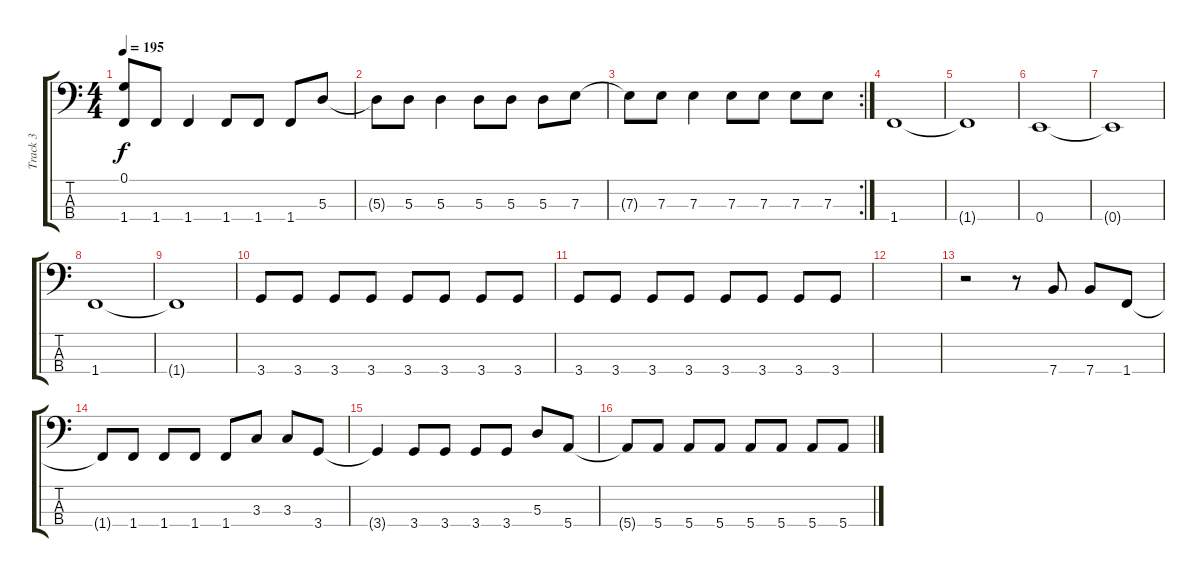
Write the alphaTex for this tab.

\track ("Track 3" "Track 3") {instrument electricbassfinger}
\staff {score tabs}
\tuning (G2 D2 A1 E1) {hide}
\ts (4 4)
\tempo 195
\clef f4
\ks c
(0.1 1.4{t}).8{dy f} 1.4.8 1.4.4 1.4.8 1.4.8 1.4.8 5.3.8 |
5.3{t}.8 5.3.8 5.3.4 5.3.8 5.3.8 5.3.8 7.3.8 |
\rc 2
7.3{t}.8 7.3.8 7.3.4 7.3.8 7.3.8 7.3.8 7.3.8 |
1.4.1 |
1.4{t}.1 |
0.4.1 |
0.4{t}.1 |
1.4.1 |
1.4{t}.1 |
3.4.8 3.4.8 3.4.8 3.4.8 3.4.8 3.4.8 3.4.8 3.4.8 |
3.4.8 3.4.8 3.4.8 3.4.8 3.4.8 3.4.8 3.4.8 3.4.8 |
|
r.2 r.8 7.4.8 7.4.8 1.4.8 |
1.4{t}.8 1.4.8 1.4.8 1.4.8 1.4.8 3.3.8 3.3.8 3.4.8 |
3.4{t}.4 3.4.8 3.4.8 3.4.8 3.4.8 5.3.8 5.4.8 |
5.4{t}.8 5.4.8 5.4.8 5.4.8 5.4.8 5.4.8 5.4.8 5.4.8
